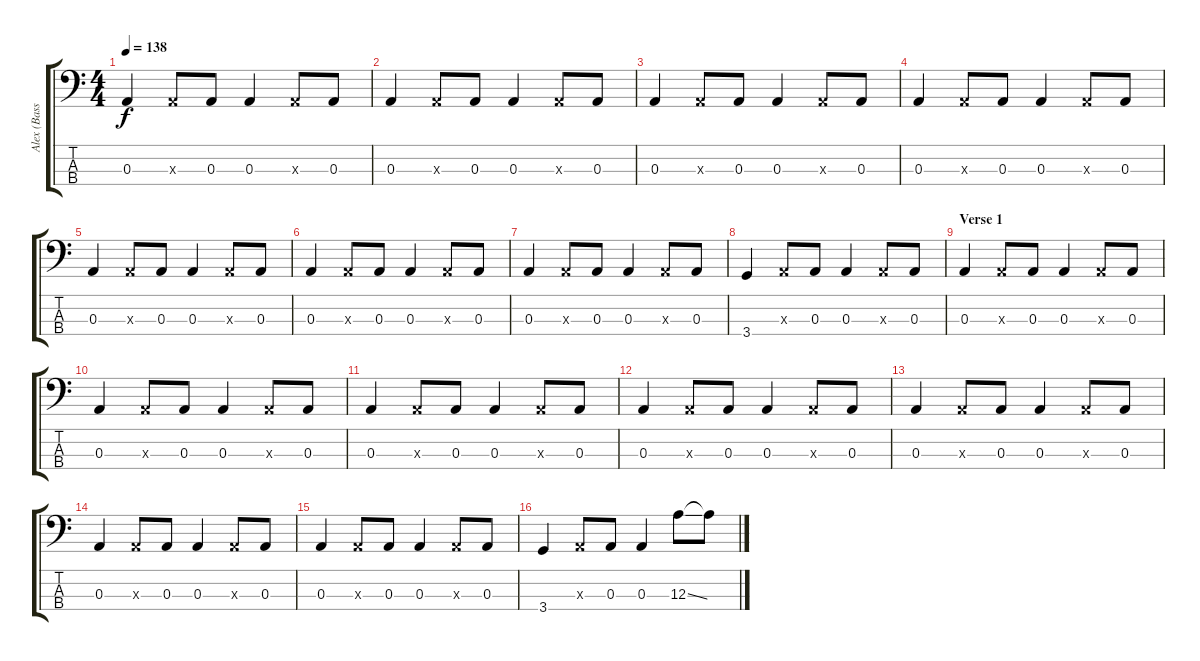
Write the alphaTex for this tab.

\track ("Alex (Bass)" "Alex (Bass") {instrument electricbasspick}
\staff {score tabs}
\tuning (G2 D2 A1 E1) {hide}
\ts (4 4)
\tempo 138
\clef f4
\ks c
0.3.4{dy f} 0.3{x}.8 0.3.8 0.3.4 0.3{x}.8 0.3.8 |
0.3.4 0.3{x}.8 0.3.8 0.3.4 0.3{x}.8 0.3.8 |
0.3.4 0.3{x}.8 0.3.8 0.3.4 0.3{x}.8 0.3.8 |
0.3.4 0.3{x}.8 0.3.8 0.3.4 0.3{x}.8 0.3.8 |
0.3.4 0.3{x}.8 0.3.8 0.3.4 0.3{x}.8 0.3.8 |
0.3.4 0.3{x}.8 0.3.8 0.3.4 0.3{x}.8 0.3.8 |
0.3.4 0.3{x}.8 0.3.8 0.3.4 0.3{x}.8 0.3.8 |
3.4.4 0.3{x}.8 0.3.8 0.3.4 0.3{x}.8 0.3.8 |
\section ("" "Verse 1")
0.3.4 0.3{x}.8 0.3.8 0.3.4 0.3{x}.8 0.3.8 |
0.3.4 0.3{x}.8 0.3.8 0.3.4 0.3{x}.8 0.3.8 |
0.3.4 0.3{x}.8 0.3.8 0.3.4 0.3{x}.8 0.3.8 |
0.3.4 0.3{x}.8 0.3.8 0.3.4 0.3{x}.8 0.3.8 |
0.3.4 0.3{x}.8 0.3.8 0.3.4 0.3{x}.8 0.3.8 |
0.3.4 0.3{x}.8 0.3.8 0.3.4 0.3{x}.8 0.3.8 |
0.3.4 0.3{x}.8 0.3.8 0.3.4 0.3{x}.8 0.3.8 |
3.4.4 0.3{x}.8 0.3.8 0.3.4 12.3{ss}.8 12.3{t}.8
